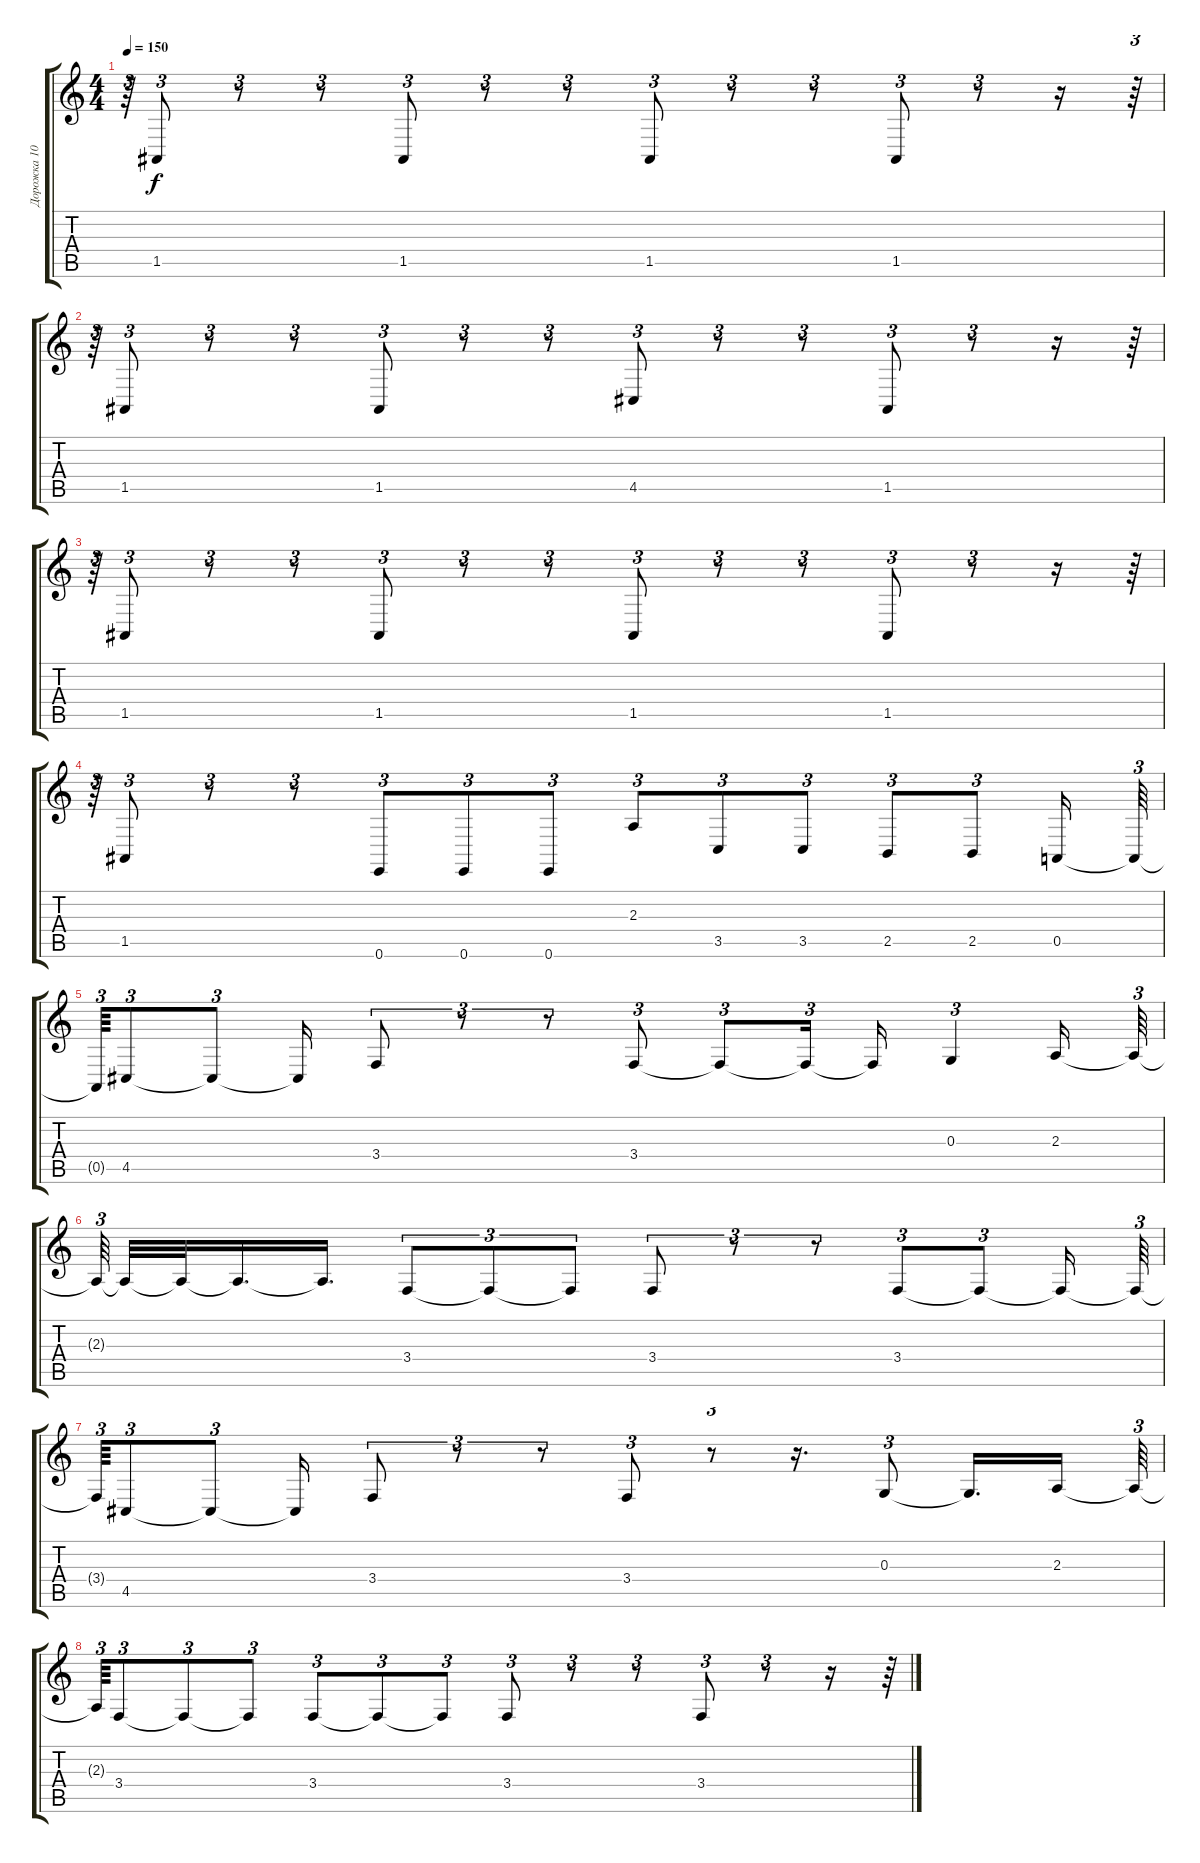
\track ("Дорожка 10" "Дорожка 10") {instrument drawbarorgan}
\staff {score tabs}
\tuning (E4 B3 G3 D3 A2 E2) {hide}
\ts (4 4)
\tempo 150
\clef g2
\ks c
r.64{tu (3 2) dy f} 1.5.8{tu (3 2)} r.8{tu (3 2)} r.8{tu (3 2)} 1.5.8{tu (3 2)} r.8{tu (3 2)} r.8{tu (3 2)} 1.5.8{tu (3 2)} r.8{tu (3 2)} r.8{tu (3 2)} 1.5.8{tu (3 2)} r.8{tu (3 2)} r.16 r.64{tu (3 2)} |
r.64{tu (3 2)} 1.5.8{tu (3 2)} r.8{tu (3 2)} r.8{tu (3 2)} 1.5.8{tu (3 2)} r.8{tu (3 2)} r.8{tu (3 2)} 4.5.8{tu (3 2)} r.8{tu (3 2)} r.8{tu (3 2)} 1.5.8{tu (3 2)} r.8{tu (3 2)} r.16 r.64{tu (3 2)} |
r.64{tu (3 2)} 1.5.8{tu (3 2)} r.8{tu (3 2)} r.8{tu (3 2)} 1.5.8{tu (3 2)} r.8{tu (3 2)} r.8{tu (3 2)} 1.5.8{tu (3 2)} r.8{tu (3 2)} r.8{tu (3 2)} 1.5.8{tu (3 2)} r.8{tu (3 2)} r.16 r.64{tu (3 2)} |
r.64{tu (3 2)} 1.5.8{tu (3 2)} r.8{tu (3 2)} r.8{tu (3 2)} 0.6.8{tu (3 2)} 0.6.8{tu (3 2)} 0.6.8{tu (3 2)} 2.3.8{tu (3 2)} 3.5.8{tu (3 2)} 3.5.8{tu (3 2)} 2.5.8{tu (3 2)} 2.5.8{tu (3 2)} 0.5.16 0.5{t}.64{tu (3 2)} |
0.5{t}.64{tu (3 2)} 4.5.8{tu (3 2)} 4.5{t}.8{tu (3 2)} 4.5{t}.16 3.4.8{tu (3 2)} r.8{tu (3 2)} r.8{tu (3 2)} 3.4.8{tu (3 2)} 3.4{t}.8{tu (3 2)} 3.4{t}.16{tu (3 2)} 3.4{t}.16 0.3.4{tu (3 2)} 2.3.16 2.3{t}.64{tu (3 2)} |
2.3{t}.64{tu (3 2)} 2.3{t}.32 2.3{t}.32 2.3{t}.16{d} 2.3{t}.16{d} 3.4.8{tu (3 2)} 3.4{t}.8{tu (3 2)} 3.4{t}.8{tu (3 2)} 3.4.8{tu (3 2)} r.8{tu (3 2)} r.8{tu (3 2)} 3.4.8{tu (3 2)} 3.4{t}.8{tu (3 2)} 3.4{t}.16 3.4{t}.64{tu (3 2)} |
3.4{t}.64{tu (3 2)} 4.5.8{tu (3 2)} 4.5{t}.8{tu (3 2)} 4.5{t}.16 3.4.8{tu (3 2)} r.8{tu (3 2)} r.8{tu (3 2)} 3.4.8{tu (3 2)} r.8{tu (3 2)} r.16{d} 0.3.8{tu (3 2)} 0.3{t}.16{d} 2.3.16 2.3{t}.64{tu (3 2)} |
2.3{t}.64{tu (3 2)} 3.4.8{tu (3 2)} 3.4{t}.8{tu (3 2)} 3.4{t}.8{tu (3 2)} 3.4.8{tu (3 2)} 3.4{t}.8{tu (3 2)} 3.4{t}.8{tu (3 2)} 3.4.8{tu (3 2)} r.8{tu (3 2)} r.8{tu (3 2)} 3.4.8{tu (3 2)} r.8{tu (3 2)} r.16 r.64{tu (3 2)}
